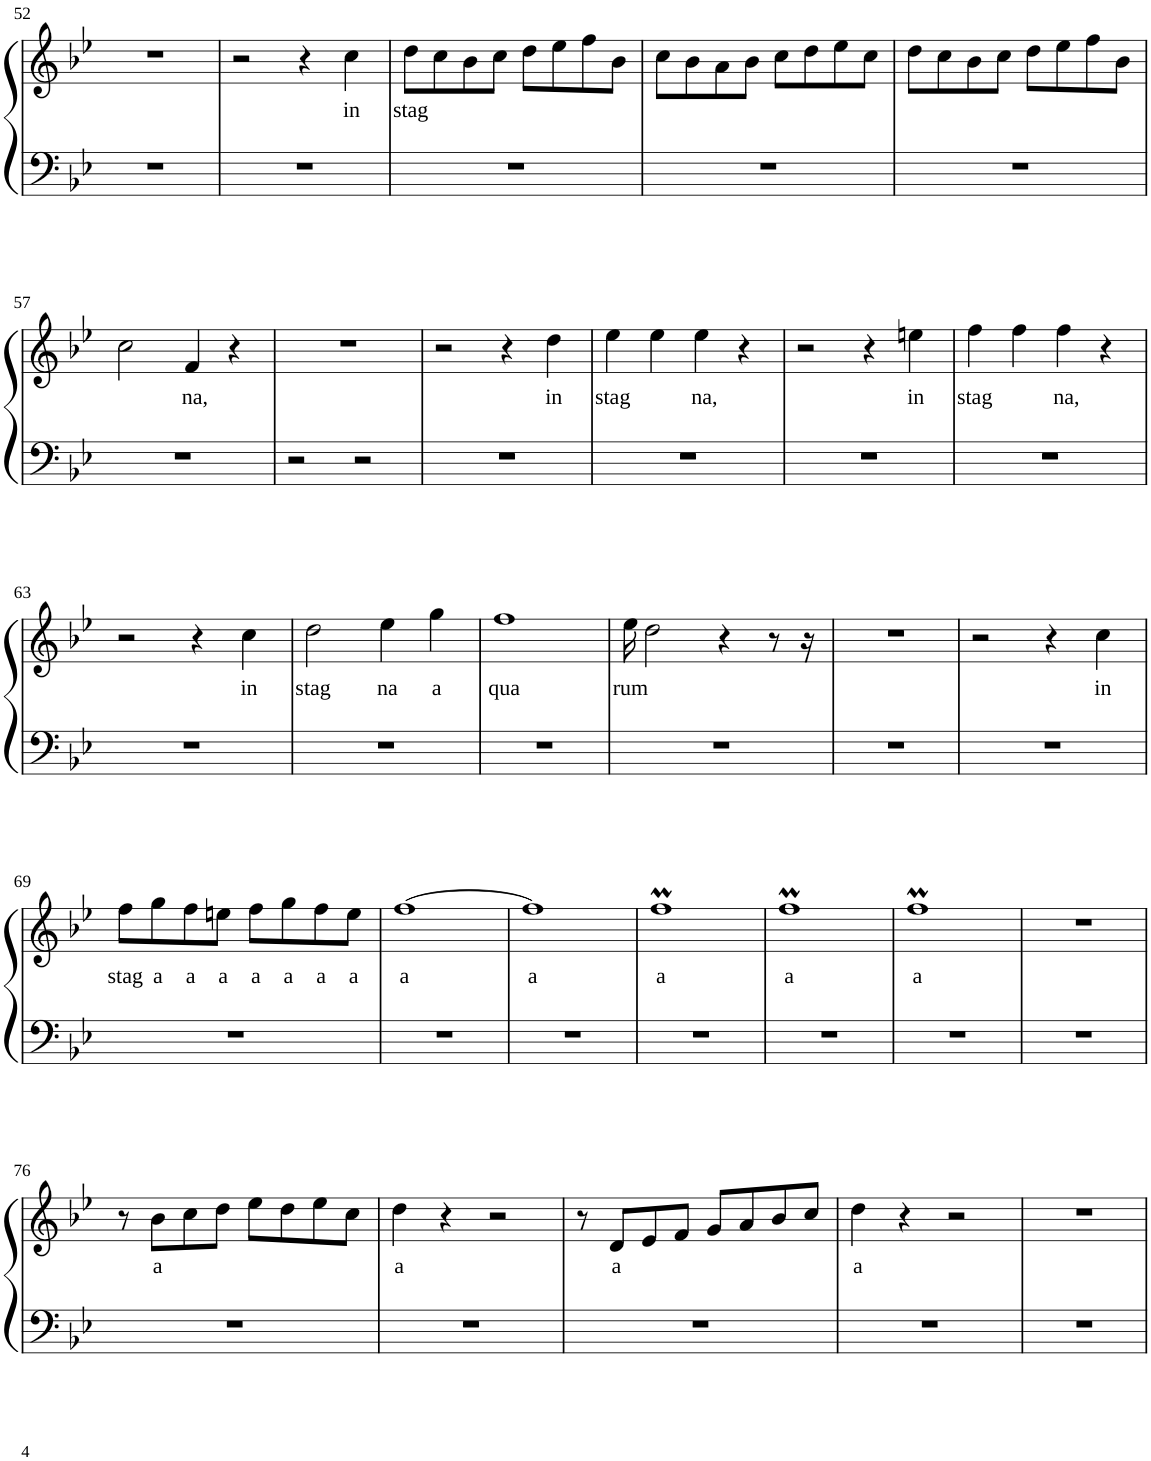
**kern	**kern	**text
*part1	*part1	*part1
*staff2	*staff1	*staff1
*I"Piano	*	*
*I'Pno	*	*
!!LO:PB:g=z
*clefF4	*clefG2	*
*k[b-e-]	*k[b-e-]	*
*B-:	*B-:	*
*M2/2	*M2/2	*
=52	=52	=52
1r	1r	.
=53	=53	=53
1r	2r	.
.	4r	.
!	!	!LO:LY:b
.	4cc\	in
=54	=54	=54
!	!	!LO:LY:b
1r	8dd\L	stag
.	8cc\	.
.	8b-\	.
.	8cc\J	.
.	8dd\L	.
.	8ee-\	.
.	8ff\	.
.	8b-\J	.
=55	=55	=55
1r	8cc\L	.
.	8b-\	.
.	8a\	.
.	8b-\J	.
.	8cc\L	.
.	8dd\	.
.	8ee-\	.
.	8cc\J	.
=56	=56	=56
1r	8dd\L	.
.	8cc\	.
.	8b-\	.
.	8cc\J	.
.	8dd\L	.
.	8ee-\	.
.	8ff\	.
.	8b-\J	.
!!LO:LB:g=z
=57	=57	=57
1r	2cc\	.
!	!	!LO:LY:b
.	4f/	na,
.	4r	.
=58	=58	=58
2r	1r	.
2r	.	.
=59	=59	=59
1r	2r	.
.	4r	.
!	!	!LO:LY:b
.	4dd\	in
=60	=60	=60
!	!	!LO:LY:b
1r	4ee-\	stag
.	4ee-\	.
!	!	!LO:LY:b
.	4ee-\	na,
.	4r	.
=61	=61	=61
1r	2r	.
.	4r	.
!	!	!LO:LY:b
.	4een\	in
=62	=62	=62
!	!	!LO:LY:b
1r	4ff\	stag
.	4ff\	.
!	!	!LO:LY:b
.	4ff\	na,
.	4r	.
!!LO:LB:g=z
=63	=63	=63
1r	2r	.
.	4r	.
!	!	!LO:LY:b
.	4cc\	in
=64	=64	=64
!	!	!LO:LY:b
1r	2dd\	stag
!	!	!LO:LY:b
.	4ee-\	na
!	!	!LO:LY:b
.	4gg\	a
=65	=65	=65
!	!	!LO:LY:b
1r	1ff	qua
=66	=66	=66
!	!	!LO:LY:b
1r	16ee-\	rum
.	2dd\	.
.	4r	.
.	8r	.
.	16r	.
=67	=67	=67
1r	1r	.
=68	=68	=68
1r	2r	.
.	4r	.
!	!	!LO:LY:b
.	4cc\	in
!!LO:LB:g=z
=69	=69	=69
!	!	!LO:LY:b
1r	8ff\L	stag
!	!	!LO:LY:b
.	8gg\	a
!	!	!LO:LY:b
.	8ff\	a
!	!	!LO:LY:b
.	8een\J	a
!	!	!LO:LY:b
.	8ff\L	a
!	!	!LO:LY:b
.	8gg\	a
!	!	!LO:LY:b
.	8ff\	a
!	!	!LO:LY:b
.	8ee\J	a
=70	=70	=70
!	!	!LO:LY:b
1r	[1ff	a
=71	=71	=71
!	!	!LO:LY:b
1r	1ff]	a
=72	=72	=72
!	!	!LO:LY:b
1r	1ffM	a
=73	=73	=73
!	!	!LO:LY:b
1r	1ffM	a
=74	=74	=74
!	!	!LO:LY:b
1r	1ffM	a
=75	=75	=75
1r	1r	.
!!LO:LB:g=z
=76	=76	=76
1r	8r	.
!	!	!LO:LY:b
.	8b-\L	a
.	8cc\	.
.	8dd\J	.
.	8ee-\L	.
.	8dd\	.
.	8ee-\	.
.	8cc\J	.
=77	=77	=77
!	!	!LO:LY:b
1r	4dd\	a
.	4r	.
.	2r	.
=78	=78	=78
1r	8r	.
!	!	!LO:LY:b
.	8d/L	a
.	8e-/	.
.	8f/J	.
.	8g/L	.
.	8a/	.
.	8b-/	.
.	8cc/J	.
=79	=79	=79
!	!	!LO:LY:b
1r	4dd\	a
.	4r	.
.	2r	.
=80	=80	=80
1r	1r	.
=	=	=
*-	*-	*-
